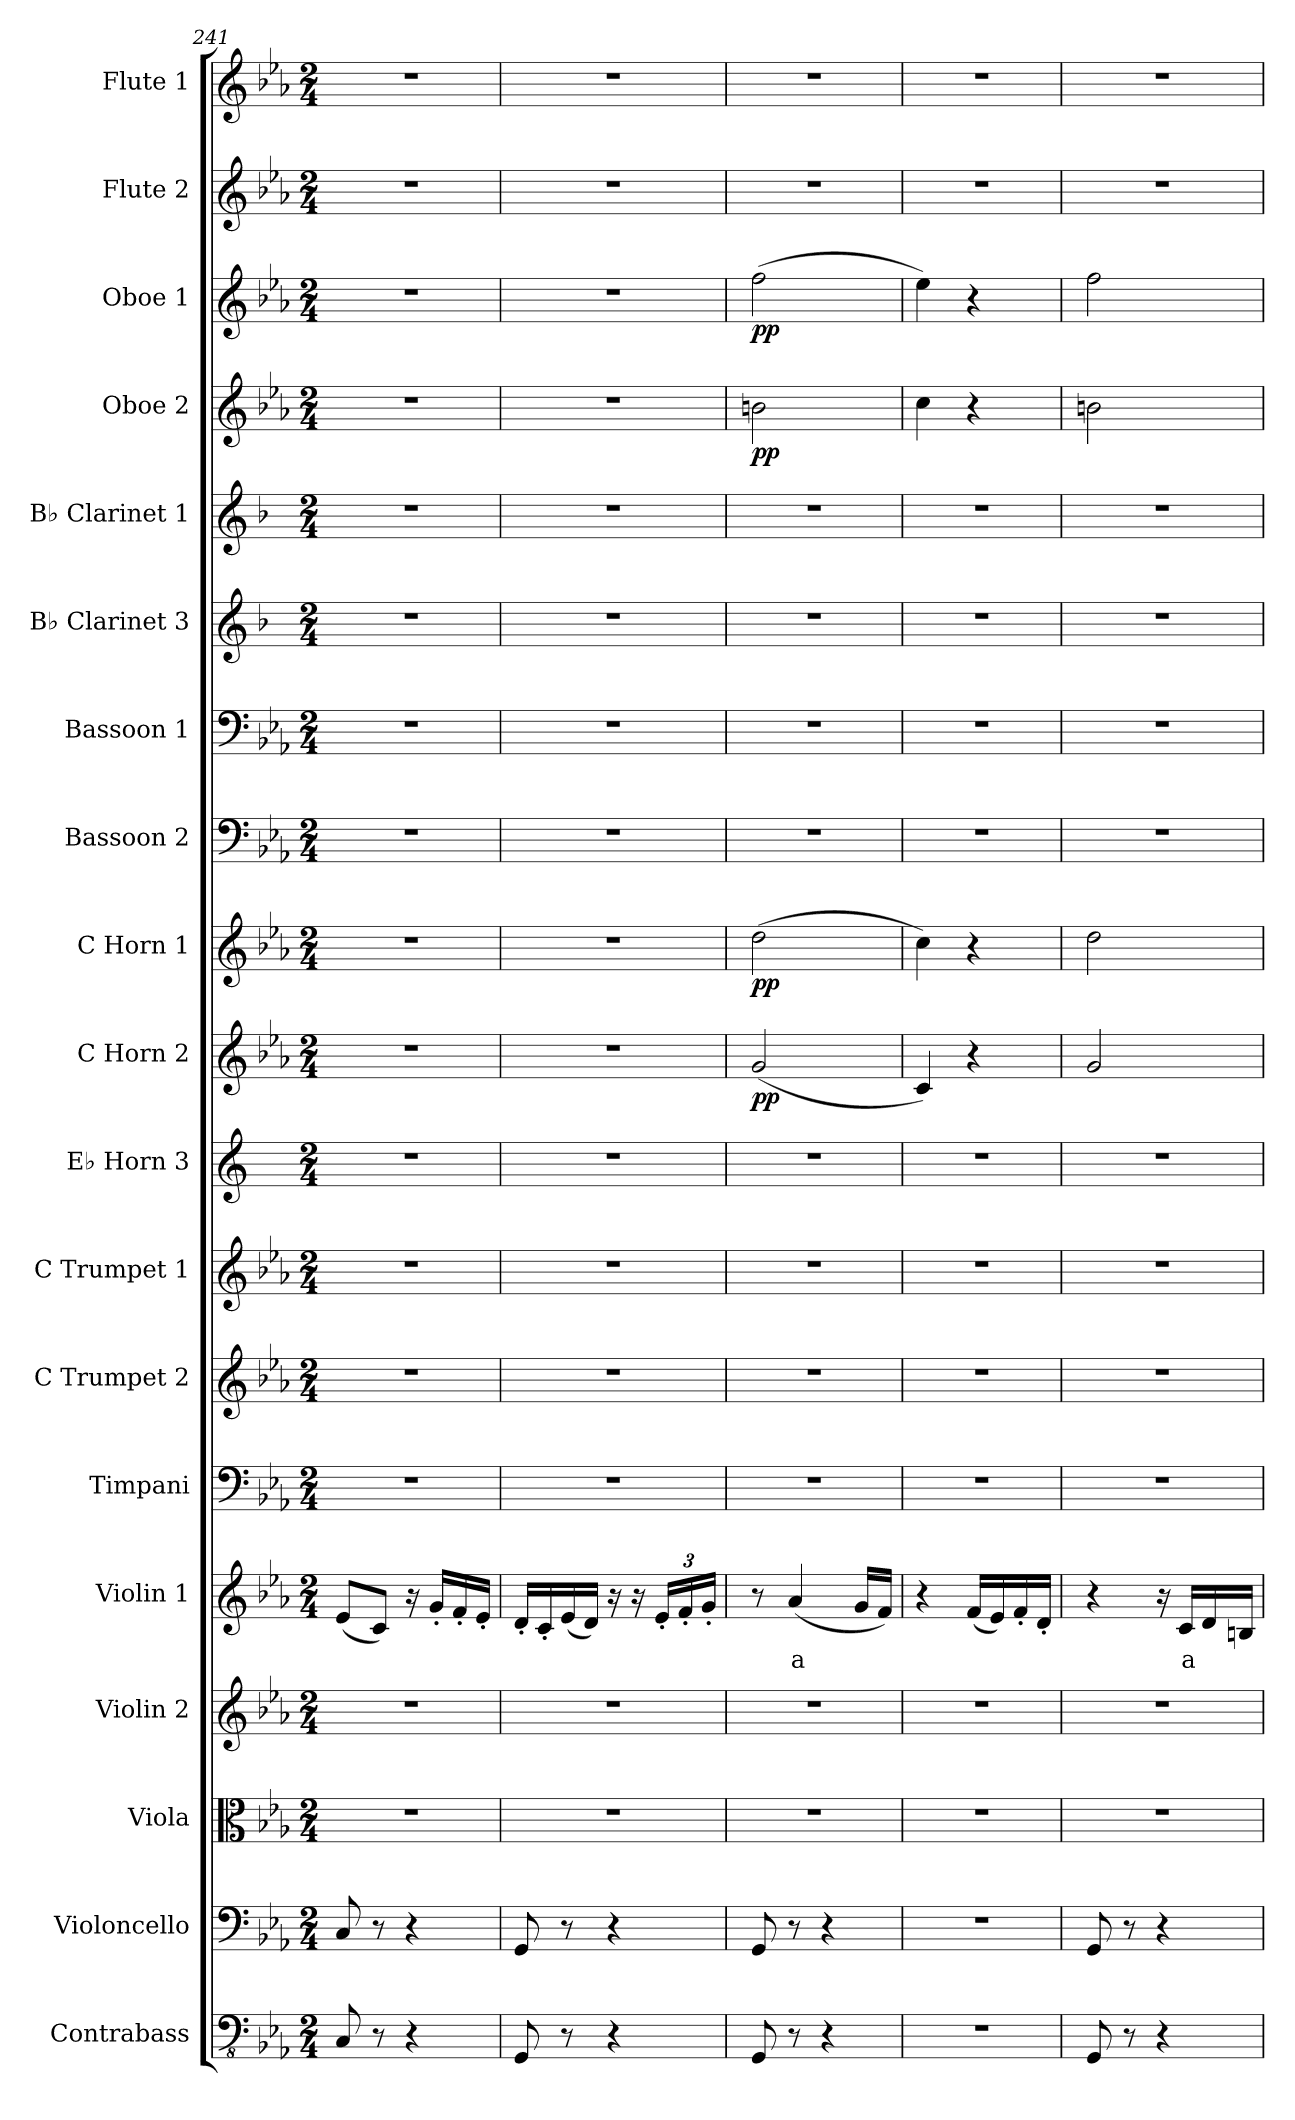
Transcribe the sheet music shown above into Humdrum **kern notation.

**kern	**kern	**kern	**kern	**kern	**text	**dynam	**kern	**kern	**kern	**kern	**kern	**dynam	**kern	**dynam	**kern	**kern	**kern	**kern	**kern	**dynam	**kern	**dynam	**kern	**kern
*part19	*part18	*part17	*part16	*part15	*part15	*part15	*part14	*part13	*part12	*part11	*part10	*part10	*part9	*part9	*part8	*part7	*part6	*part5	*part4	*part4	*part3	*part3	*part2	*part1
*staff19	*staff18	*staff17	*staff16	*staff15	*staff15	*staff15	*staff14	*staff13	*staff12	*staff11	*staff10	*staff10	*staff9	*staff9	*staff8	*staff7	*staff6	*staff5	*staff4	*staff4	*staff3	*staff3	*staff2	*staff1
*I"Contrabass	*I"Violoncello	*I"Viola	*I"Violin 2	*I"Violin 1	*	*	*I"Timpani	*I"C Trumpet 2	*I"C Trumpet 1	*I"E♭ Horn 3	*I"C Horn 2	*	*I"C Horn 1	*	*I"Bassoon 2	*I"Bassoon 1	*I"B♭ Clarinet 3	*I"B♭ Clarinet 1	*I"Oboe 2	*	*I"Oboe 1	*	*I"Flute 2	*I"Flute 1
*I'Cb	*I'Vc	*I'Vla	*I'Vln 2	*I'Vln 1	*	*	*I'Timp	*I'Tpt 2	*I'Tpt 1	*I'Hn 3	*I'Hn 2	*	*I'Hn 1	*	*I'Bsn 2	*I'Bsn 1	*I'Cl 2	*I'Cl 1	*I'Ob 2	*	*I'Ob 1	*	*I'Fl 2	*I'Fl 1
*clefFv4	*clefF4	*clefC3	*clefG2	*clefG2	*	*	*clefF4	*clefG2	*clefG2	*clefG2	*clefG2	*	*clefG2	*	*clefF4	*clefF4	*clefG2	*clefG2	*clefG2	*	*clefG2	*	*clefG2	*clefG2
*	*	*	*	*	*	*	*	*	*	*ITrd5c9	*ITrd7c12	*	*ITrd7c12	*	*	*	*ITrd1c2	*ITrd1c2	*	*	*	*	*	*
*k[b-e-a-]	*k[b-e-a-]	*k[b-e-a-]	*k[b-e-a-]	*k[b-e-a-]	*	*	*k[b-e-a-]	*k[b-e-a-]	*k[b-e-a-]	*k[b-e-a-]	*k[b-e-a-]	*	*k[b-e-a-]	*	*k[b-e-a-]	*k[b-e-a-]	*k[b-e-a-]	*k[b-e-a-]	*k[b-e-a-]	*	*k[b-e-a-]	*	*k[b-e-a-]	*k[b-e-a-]
*M2/4	*M2/4	*M2/4	*M2/4	*M2/4	*	*	*M2/4	*M2/4	*M2/4	*M2/4	*M2/4	*	*M2/4	*	*M2/4	*M2/4	*M2/4	*M2/4	*M2/4	*	*M2/4	*	*M2/4	*M2/4
=241	=241	=241	=241	=241	=241	=241	=241	=241	=241	=241	=241	=241	=241	=241	=241	=241	=241	=241	=241	=241	=241	=241	=241	=241
!	!	!	!	!	!	!LO:DY:b	!	!	!	!	!	!	!	!	!	!	!	!	!	!	!	!	!	!
!	!	!	!	!	!	!LO:DY:n=1:b	!	!	!	!	!	!	!	!	!	!	!	!	!	!	!	!	!	!
8CC/	8C/	2r	2r	(8e-/L	.	other-dynamics p	2r	2r	2r	2r	2r	.	2r	.	2r	2r	2r	2r	2r	.	2r	.	2r	2r
8r	8r	.	.	8c/J)	.	.	.	.	.	.	.	.	.	.	.	.	.	.	.	.	.	.	.	.
4r	4r	.	.	16r	.	.	.	.	.	.	.	.	.	.	.	.	.	.	.	.	.	.	.	.
.	.	.	.	16g'/LL	.	.	.	.	.	.	.	.	.	.	.	.	.	.	.	.	.	.	.	.
.	.	.	.	16f'/	.	.	.	.	.	.	.	.	.	.	.	.	.	.	.	.	.	.	.	.
.	.	.	.	16e-'/JJ	.	.	.	.	.	.	.	.	.	.	.	.	.	.	.	.	.	.	.	.
=242	=242	=242	=242	=242	=242	=242	=242	=242	=242	=242	=242	=242	=242	=242	=242	=242	=242	=242	=242	=242	=242	=242	=242	=242
8GGG/	8GG/	2r	2r	16d'/LL	.	.	2r	2r	2r	2r	2r	.	2r	.	2r	2r	2r	2r	2r	.	2r	.	2r	2r
.	.	.	.	16c'/	.	.	.	.	.	.	.	.	.	.	.	.	.	.	.	.	.	.	.	.
8r	8r	.	.	(16e-/	.	.	.	.	.	.	.	.	.	.	.	.	.	.	.	.	.	.	.	.
.	.	.	.	16d/JJ)	.	.	.	.	.	.	.	.	.	.	.	.	.	.	.	.	.	.	.	.
4r	4r	.	.	16r	.	.	.	.	.	.	.	.	.	.	.	.	.	.	.	.	.	.	.	.
.	.	.	.	16r	.	.	.	.	.	.	.	.	.	.	.	.	.	.	.	.	.	.	.	.
*	*	*	*	*Xbrackettup	*	*	*	*	*	*	*	*	*	*	*	*	*	*	*	*	*	*	*	*
.	.	.	.	24e-'/LL	.	.	.	.	.	.	.	.	.	.	.	.	.	.	.	.	.	.	.	.
.	.	.	.	24f'/	.	.	.	.	.	.	.	.	.	.	.	.	.	.	.	.	.	.	.	.
.	.	.	.	24g'/JJ	.	.	.	.	.	.	.	.	.	.	.	.	.	.	.	.	.	.	.	.
!!LO:PB:g=z
=243	=243	=243	=243	=243	=243	=243	=243	=243	=243	=243	=243	=243	=243	=243	=243	=243	=243	=243	=243	=243	=243	=243	=243	=243
!	!	!	!	!	!	!	!	!	!	!	!	!LO:DY:b	!	!LO:DY:b	!	!	!	!	!	!LO:DY:b	!	!LO:DY:b	!	!
8GGG/	8GG/	2r	2r	8r	.	.	2r	2r	2r	2r	(2G/	pp	(2d\	pp	2r	2r	2r	2r	2bn\	pp	(2ff\	pp	2r	2r
!	!	!	!	!	!LO:LY:b:color=#FF0000	!	!	!	!	!	!	!	!	!	!	!	!	!	!	!	!	!	!	!
8r	8r	.	.	(4a-/	a	.	.	.	.	.	.	.	.	.	.	.	.	.	.	.	.	.	.	.
4r	4r	.	.	.	.	.	.	.	.	.	.	.	.	.	.	.	.	.	.	.	.	.	.	.
.	.	.	.	16g/LL	.	.	.	.	.	.	.	.	.	.	.	.	.	.	.	.	.	.	.	.
.	.	.	.	16f/JJ)	.	.	.	.	.	.	.	.	.	.	.	.	.	.	.	.	.	.	.	.
=244	=244	=244	=244	=244	=244	=244	=244	=244	=244	=244	=244	=244	=244	=244	=244	=244	=244	=244	=244	=244	=244	=244	=244	=244
2r	2r	2r	2r	4r	.	.	2r	2r	2r	2r	4C/)	.	4c\)	.	2r	2r	2r	2r	4cc\	.	4ee-\)	.	2r	2r
.	.	.	.	(16f/LL	.	.	.	.	.	.	4r	.	4r	.	.	.	.	.	4r	.	4r	.	.	.
.	.	.	.	16e-/)	.	.	.	.	.	.	.	.	.	.	.	.	.	.	.	.	.	.	.	.
.	.	.	.	16f'/	.	.	.	.	.	.	.	.	.	.	.	.	.	.	.	.	.	.	.	.
.	.	.	.	16d'/JJ	.	.	.	.	.	.	.	.	.	.	.	.	.	.	.	.	.	.	.	.
=245	=245	=245	=245	=245	=245	=245	=245	=245	=245	=245	=245	=245	=245	=245	=245	=245	=245	=245	=245	=245	=245	=245	=245	=245
8GGG/	8GG/	2r	2r	4r	.	.	2r	2r	2r	2r	2G/	.	2d\	.	2r	2r	2r	2r	2bn\	.	2ff\	.	2r	2r
8r	8r	.	.	.	.	.	.	.	.	.	.	.	.	.	.	.	.	.	.	.	.	.	.	.
4r	4r	.	.	16r	.	.	.	.	.	.	.	.	.	.	.	.	.	.	.	.	.	.	.	.
!	!	!	!	!	!LO:LY:b:color=#FF0000	!	!	!	!	!	!	!	!	!	!	!	!	!	!	!	!	!	!	!
.	.	.	.	16c/LL	a	.	.	.	.	.	.	.	.	.	.	.	.	.	.	.	.	.	.	.
.	.	.	.	16d/	.	.	.	.	.	.	.	.	.	.	.	.	.	.	.	.	.	.	.	.
.	.	.	.	16Bn/JJ	.	.	.	.	.	.	.	.	.	.	.	.	.	.	.	.	.	.	.	.
=	=	=	=	=	=	=	=	=	=	=	=	=	=	=	=	=	=	=	=	=	=	=	=	=
*-	*-	*-	*-	*-	*-	*-	*-	*-	*-	*-	*-	*-	*-	*-	*-	*-	*-	*-	*-	*-	*-	*-	*-	*-
